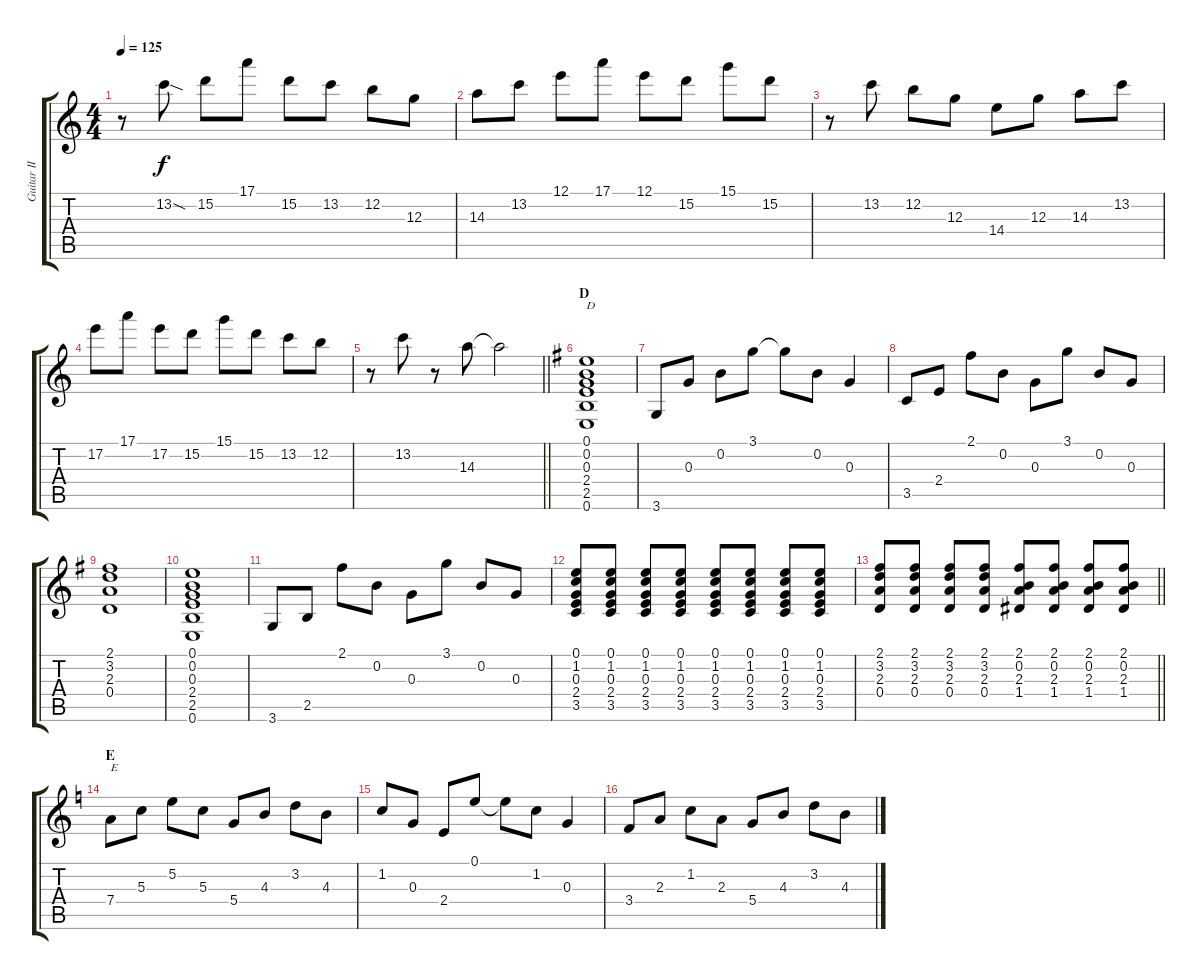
\track ("Guitar II" "Guitar II") {instrument distortionguitar}
\staff {score tabs}
\tuning (E4 B3 G3 D3 A2 E2) {hide}
\ts (4 4)
\tempo 125
\clef g2
\ks c
r.8{dy f} 13.2{sod}.8 15.2.8 17.1.8 15.2.8 13.2.8 12.2.8 12.3.8 |
14.3.8 13.2.8 12.1.8 17.1.8 12.1.8 15.2.8 15.1.8 15.2.8 |
r.8 13.2.8 12.2.8 12.3.8 14.4.8 12.3.8 14.3.8 13.2.8 |
17.2.8 17.1.8 17.2.8 15.2.8 15.1.8 15.2.8 13.2.8 12.2.8 |
\barLineRight lightlight
r.8 13.2.8 r.8 14.3.8 14.3{t}.2 |
\section ("" "D")
\ks g
(0.1 0.2 0.3 2.4 2.5 0.6).1{txt "D"} |
3.6.8 0.3.8 0.2.8 3.1.8 3.1{t}.8 0.2.8 0.3.4 |
3.5.8 2.4.8 2.1.8 0.2.8 0.3.8 3.1.8 0.2.8 0.3.8 |
(2.1 3.2 2.3 0.4).1 |
(0.1 0.2 0.3 2.4 2.5 0.6).1 |
3.6.8 2.5.8 2.1.8 0.2.8 0.3.8 3.1.8 0.2.8 0.3.8 |
(0.1 1.2 0.3 2.4 3.5).8 (0.1 1.2 0.3 2.4 3.5).8 (0.1 1.2 0.3 2.4 3.5).8 (0.1 1.2 0.3 2.4 3.5).8 (0.1 1.2 0.3 2.4 3.5).8 (0.1 1.2 0.3 2.4 3.5).8 (0.1 1.2 0.3 2.4 3.5).8 (0.1 1.2 0.3 2.4 3.5).8 |
\barLineRight lightlight
(2.1 3.2 2.3 0.4).8 (2.1 3.2 2.3 0.4).8 (2.1 3.2 2.3 0.4).8 (2.1 3.2 2.3 0.4).8 (2.1 0.2 2.3 1.4).8 (2.1 0.2 2.3 1.4).8 (2.1 0.2 2.3 1.4).8 (2.1 0.2 2.3 1.4).8 |
\section ("" "E")
\ks c
7.4.8{txt "E"} 5.3.8 5.2.8 5.3.8 5.4.8 4.3.8 3.2.8 4.3.8 |
1.2.8 0.3.8 2.4.8 0.1.8 0.1{t}.8 1.2.8 0.3.4 |
3.4.8 2.3.8 1.2.8 2.3.8 5.4.8 4.3.8 3.2.8 4.3.8
